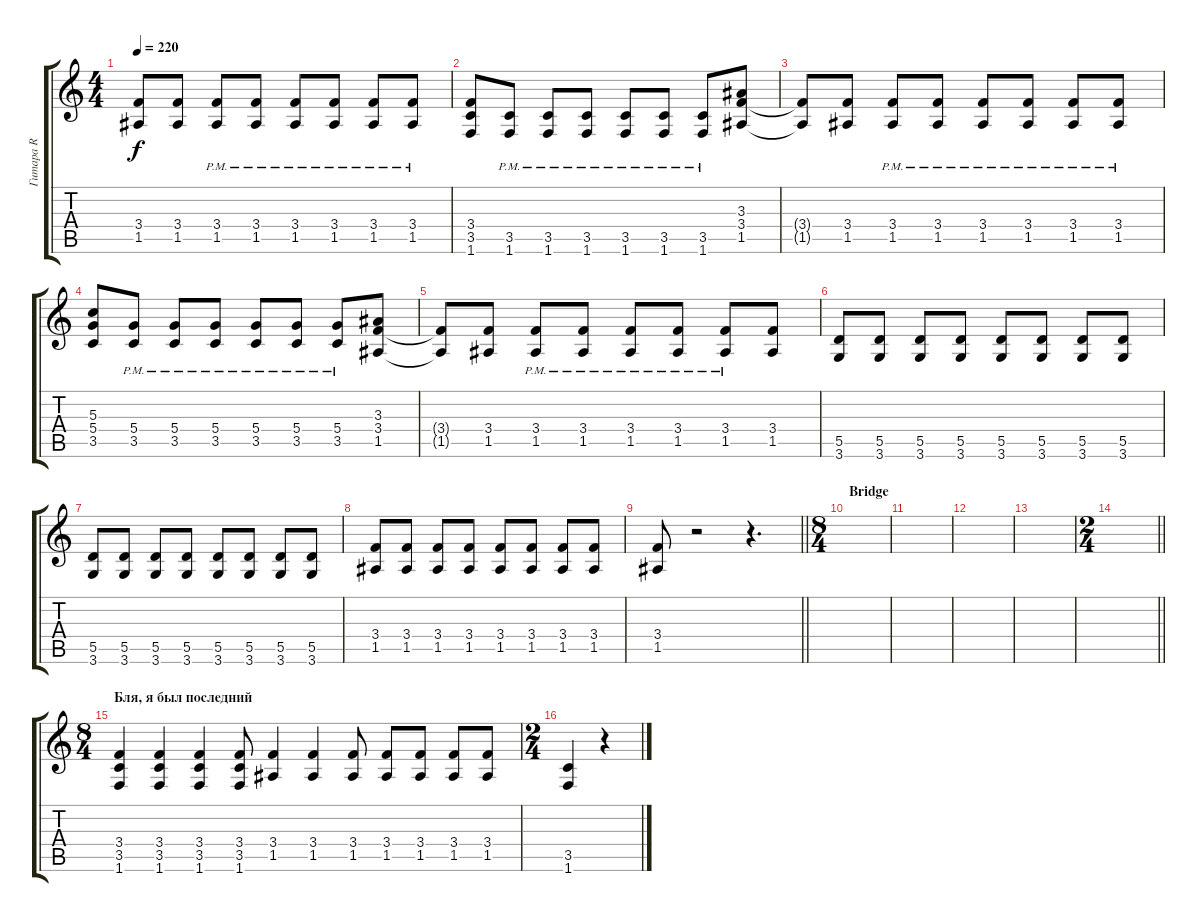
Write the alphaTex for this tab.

\track ("Гитара R" "Гитара R") {instrument overdrivenguitar}
\staff {score tabs}
\tuning (E4 B3 G3 D3 A2 E2) {hide}
\ts (4 4)
\tempo 220
\clef g2
\ks c
(3.4{t} 1.5{t}).8{dy f} (3.4 1.5).8 (3.4 1.5{pm}).8 (3.4 1.5{pm}).8 (3.4 1.5{pm}).8 (3.4 1.5{pm}).8 (3.4 1.5{pm}).8 (3.4 1.5{pm}).8 |
(3.4 3.5 1.6).8 (3.5 1.6{pm}).8 (3.5 1.6{pm}).8 (3.5 1.6{pm}).8 (3.5 1.6{pm}).8 (3.5 1.6{pm}).8 (3.5 1.6{pm}).8 (3.3 3.4 1.5).8 |
(3.4{t} 1.5{t}).8 (3.4 1.5).8 (3.4 1.5{pm}).8 (3.4 1.5{pm}).8 (3.4 1.5{pm}).8 (3.4 1.5{pm}).8 (3.4 1.5{pm}).8 (3.4 1.5{pm}).8 |
(5.3 5.4 3.5).8 (5.4 3.5{pm}).8 (5.4 3.5{pm}).8 (5.4 3.5{pm}).8 (5.4 3.5{pm}).8 (5.4 3.5{pm}).8 (5.4 3.5{pm}).8 (3.3 3.4 1.5).8 |
(3.4{t} 1.5{t}).8 (3.4 1.5).8 (3.4 1.5{pm}).8 (3.4 1.5{pm}).8 (3.4 1.5{pm}).8 (3.4 1.5{pm}).8 (3.4 1.5{pm}).8 (3.4 1.5).8 |
(5.5 3.6).8 (5.5 3.6).8 (5.5 3.6).8 (5.5 3.6).8 (5.5 3.6).8 (5.5 3.6).8 (5.5 3.6).8 (5.5 3.6).8 |
(5.5 3.6).8 (5.5 3.6).8 (5.5 3.6).8 (5.5 3.6).8 (5.5 3.6).8 (5.5 3.6).8 (5.5 3.6).8 (5.5 3.6).8 |
(3.4 1.5).8 (3.4 1.5).8 (3.4 1.5).8 (3.4 1.5).8 (3.4 1.5).8 (3.4 1.5).8 (3.4 1.5).8 (3.4 1.5).8 |
\barLineRight lightlight
(3.4 1.5).8 r.2 r.4{d} |
\ts (8 4)
\section ("" "Bridge")
|
|
|
|
\ts (2 4)
\barLineRight lightlight
|
\ts (8 4)
\section ("" "Бля, я был последний")
(3.4 3.5 1.6).4 (3.4 3.5 1.6).4 (3.4 3.5 1.6).4 (3.4 3.5 1.6).8 (3.4 1.5).4 (3.4 1.5).4 (3.4 1.5).8 (3.4 1.5).8 (3.4 1.5).8 (3.4 1.5).8 (3.4 1.5).8 |
\ts (2 4)
(3.5 1.6).4 r.4
